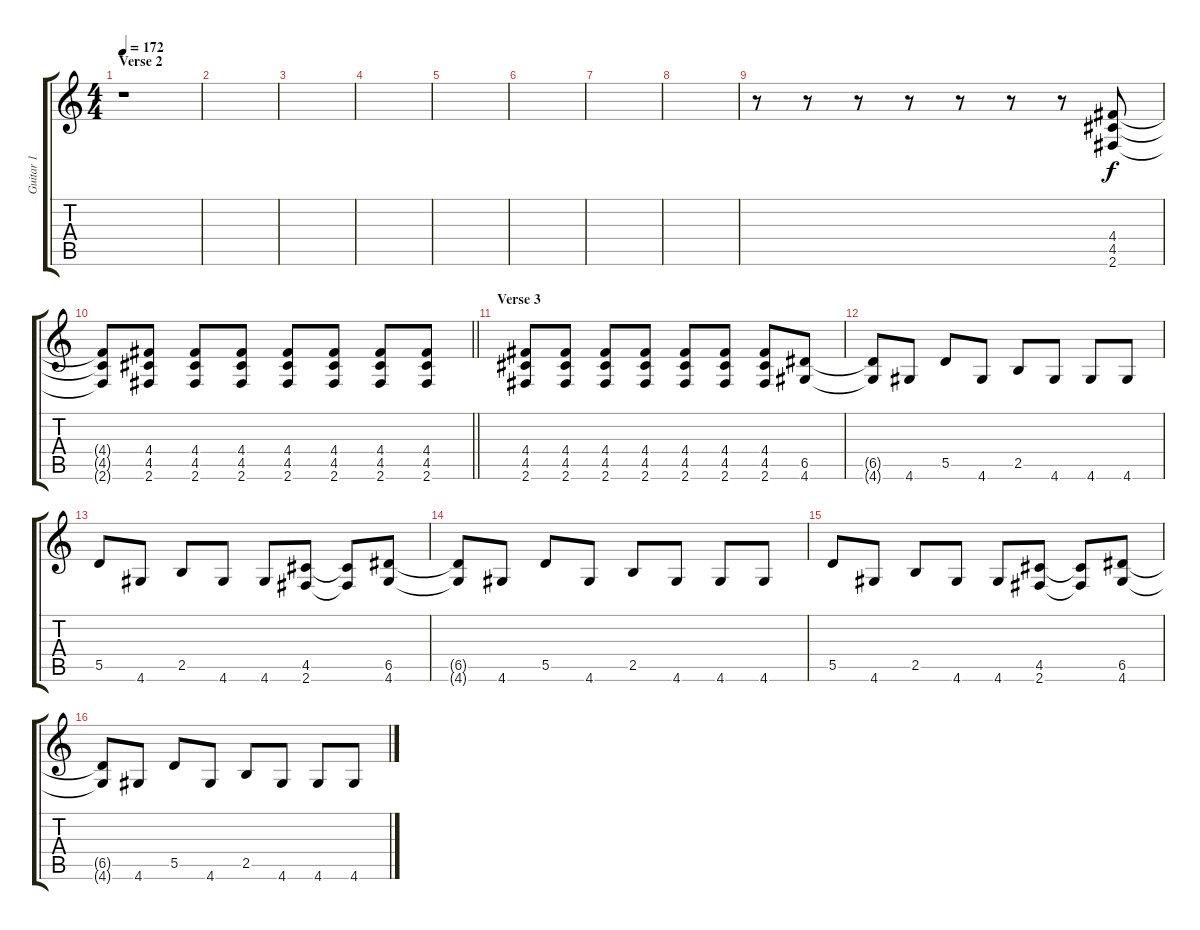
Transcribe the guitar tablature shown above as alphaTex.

\track ("Guitar 1" "Guitar 1") {instrument overdrivenguitar}
\staff {score tabs}
\tuning (E4 B3 G3 D3 A2 E2) {hide}
\ts (4 4)
\section ("" "Verse 2")
\tempo 172
\clef g2
\ks c
r.1{dy f} |
|
|
|
|
|
|
|
r.8 r.8 r.8 r.8 r.8 r.8 r.8 (4.4 4.5 2.6).8 |
\barLineRight lightlight
(4.4{t} 4.5{t} 2.6{t}).8 (4.4 4.5 2.6).8 (4.4 4.5 2.6).8 (4.4 4.5 2.6).8 (4.4 4.5 2.6).8 (4.4 4.5 2.6).8 (4.4 4.5 2.6).8 (4.4 4.5 2.6).8 |
\section ("" "Verse 3")
(4.4 4.5 2.6).8 (4.4 4.5 2.6).8 (4.4 4.5 2.6).8 (4.4 4.5 2.6).8 (4.4 4.5 2.6).8 (4.4 4.5 2.6).8 (4.4 4.5 2.6).8 (6.5 4.6).8 |
(6.5{t} 4.6{t}).8 4.6.8 5.5.8 4.6.8 2.5.8 4.6.8 4.6.8 4.6.8 |
5.5.8 4.6.8 2.5.8 4.6.8 4.6.8 (4.5 2.6).8 (4.5{t} 2.6{t}).8 (6.5 4.6).8 |
(6.5{t} 4.6{t}).8 4.6.8 5.5.8 4.6.8 2.5.8 4.6.8 4.6.8 4.6.8 |
5.5.8 4.6.8 2.5.8 4.6.8 4.6.8 (4.5 2.6).8 (4.5{t} 2.6{t}).8 (6.5 4.6).8 |
(6.5{t} 4.6{t}).8 4.6.8 5.5.8 4.6.8 2.5.8 4.6.8 4.6.8 4.6.8
